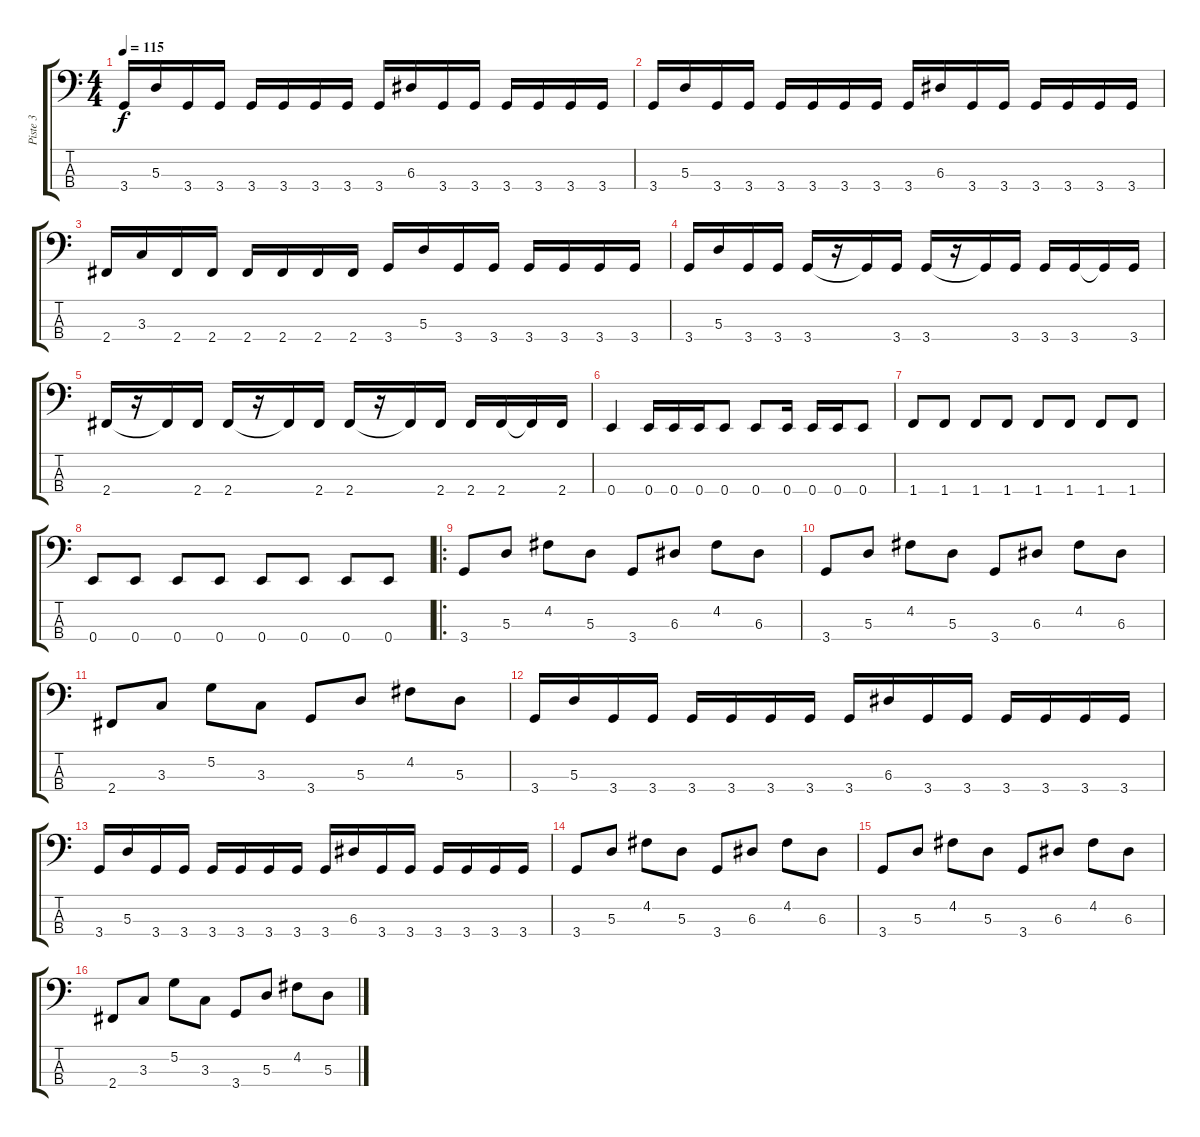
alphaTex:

\track ("Piste 3" "Piste 3") {instrument synthbass1}
\staff {score tabs}
\tuning (G2 D2 A1 E1) {hide}
\ts (4 4)
\tempo 115
\clef f4
\ks c
3.4.16{dy f instrument synthbass1} 5.3.16 3.4.16 3.4.16 3.4.16 3.4.16 3.4.16 3.4.16 3.4.16 6.3.16 3.4.16 3.4.16 3.4.16 3.4.16 3.4.16 3.4.16 |
3.4.16 5.3.16 3.4.16 3.4.16 3.4.16 3.4.16 3.4.16 3.4.16 3.4.16 6.3.16 3.4.16 3.4.16 3.4.16 3.4.16 3.4.16 3.4.16 |
2.4.16 3.3.16 2.4.16 2.4.16 2.4.16 2.4.16 2.4.16 2.4.16 3.4.16 5.3.16 3.4.16 3.4.16 3.4.16 3.4.16 3.4.16 3.4.16 |
3.4.16 5.3.16 3.4.16 3.4.16 3.4.16 r.16 3.4{t}.16 3.4.16 3.4.16 r.16 3.4{t}.16 3.4.16 3.4.16 3.4.16 3.4{t}.16 3.4.16 |
2.4.16 r.16 2.4{t}.16 2.4.16 2.4.16 r.16 2.4{t}.16 2.4.16 2.4.16 r.16 2.4{t}.16 2.4.16 2.4.16 2.4.16 2.4{t}.16 2.4.16 |
0.4.4 0.4.16 0.4.16 0.4.16 0.4.8 0.4.8 0.4.16 0.4.16 0.4.16 0.4.8 |
1.4.8 1.4.8 1.4.8 1.4.8 1.4.8 1.4.8 1.4.8 1.4.8 |
0.4.8 0.4.8 0.4.8 0.4.8 0.4.8 0.4.8 0.4.8 0.4.8 |
\ro
3.4.8 5.3.8 4.2.8 5.3.8 3.4.8 6.3.8 4.2.8 6.3.8 |
3.4.8 5.3.8 4.2.8 5.3.8 3.4.8 6.3.8 4.2.8 6.3.8 |
2.4.8 3.3.8 5.2.8 3.3.8 3.4.8 5.3.8 4.2.8 5.3.8 |
3.4.16 5.3.16 3.4.16 3.4.16 3.4.16 3.4.16 3.4.16 3.4.16 3.4.16 6.3.16 3.4.16 3.4.16 3.4.16 3.4.16 3.4.16 3.4.16 |
3.4.16 5.3.16 3.4.16 3.4.16 3.4.16 3.4.16 3.4.16 3.4.16 3.4.16 6.3.16 3.4.16 3.4.16 3.4.16 3.4.16 3.4.16 3.4.16 |
3.4.8 5.3.8 4.2.8 5.3.8 3.4.8 6.3.8 4.2.8 6.3.8 |
3.4.8 5.3.8 4.2.8 5.3.8 3.4.8 6.3.8 4.2.8 6.3.8 |
2.4.8 3.3.8 5.2.8 3.3.8 3.4.8 5.3.8 4.2.8 5.3.8
